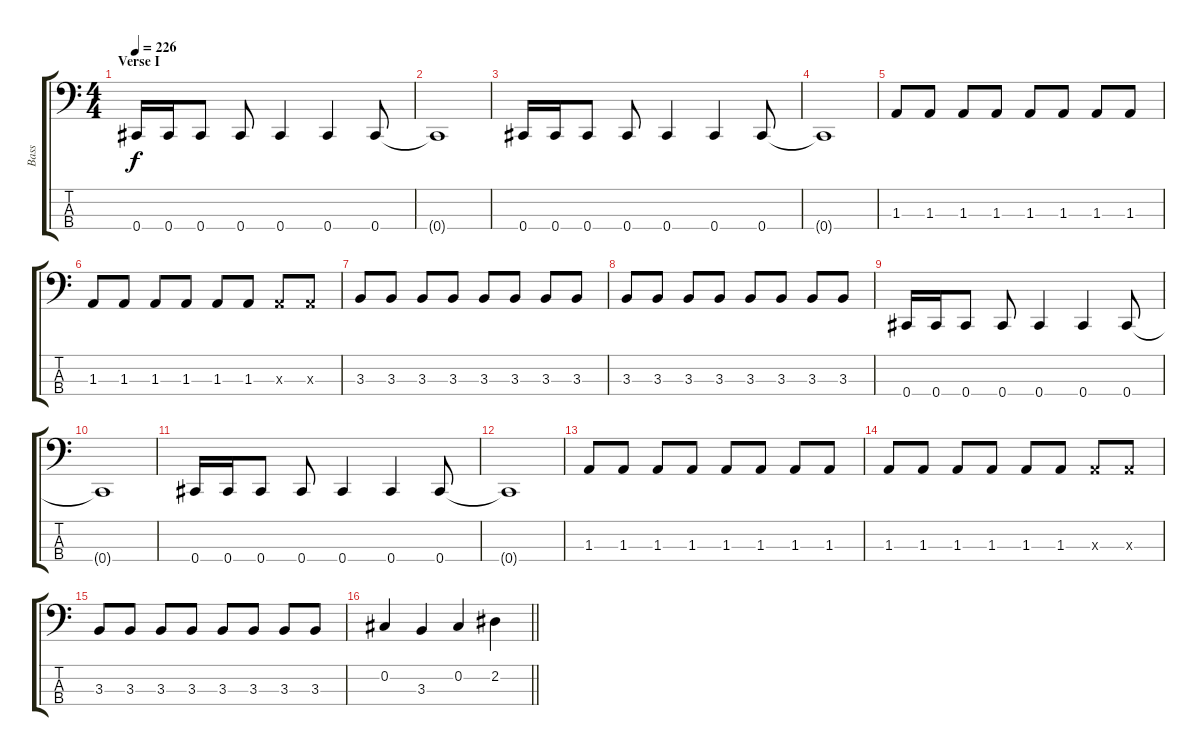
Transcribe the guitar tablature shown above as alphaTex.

\track ("Bass" "Bass") {instrument electricbassfinger}
\staff {score tabs}
\tuning (Gb2 Db2 Ab1 Db1) {hide}
\ts (4 4)
\section ("" "Verse I")
\tempo 226
\clef f4
\ks c
0.4.16{dy f} 0.4.16 0.4.8 0.4.8 0.4.4 0.4.4 0.4.8 |
0.4{t}.1 |
0.4.16 0.4.16 0.4.8 0.4.8 0.4.4 0.4.4 0.4.8 |
0.4{t}.1 |
1.3.8 1.3.8 1.3.8 1.3.8 1.3.8 1.3.8 1.3.8 1.3.8 |
1.3.8 1.3.8 1.3.8 1.3.8 1.3.8 1.3.8 1.3{x}.8 1.3{x}.8 |
3.3.8 3.3.8 3.3.8 3.3.8 3.3.8 3.3.8 3.3.8 3.3.8 |
3.3.8 3.3.8 3.3.8 3.3.8 3.3.8 3.3.8 3.3.8 3.3.8 |
0.4.16 0.4.16 0.4.8 0.4.8 0.4.4 0.4.4 0.4.8 |
0.4{t}.1 |
0.4.16 0.4.16 0.4.8 0.4.8 0.4.4 0.4.4 0.4.8 |
0.4{t}.1 |
1.3.8 1.3.8 1.3.8 1.3.8 1.3.8 1.3.8 1.3.8 1.3.8 |
1.3.8 1.3.8 1.3.8 1.3.8 1.3.8 1.3.8 1.3{x}.8 1.3{x}.8 |
3.3.8 3.3.8 3.3.8 3.3.8 3.3.8 3.3.8 3.3.8 3.3.8 |
\barLineRight lightlight
0.2.4 3.3.4 0.2.4 2.2.4
